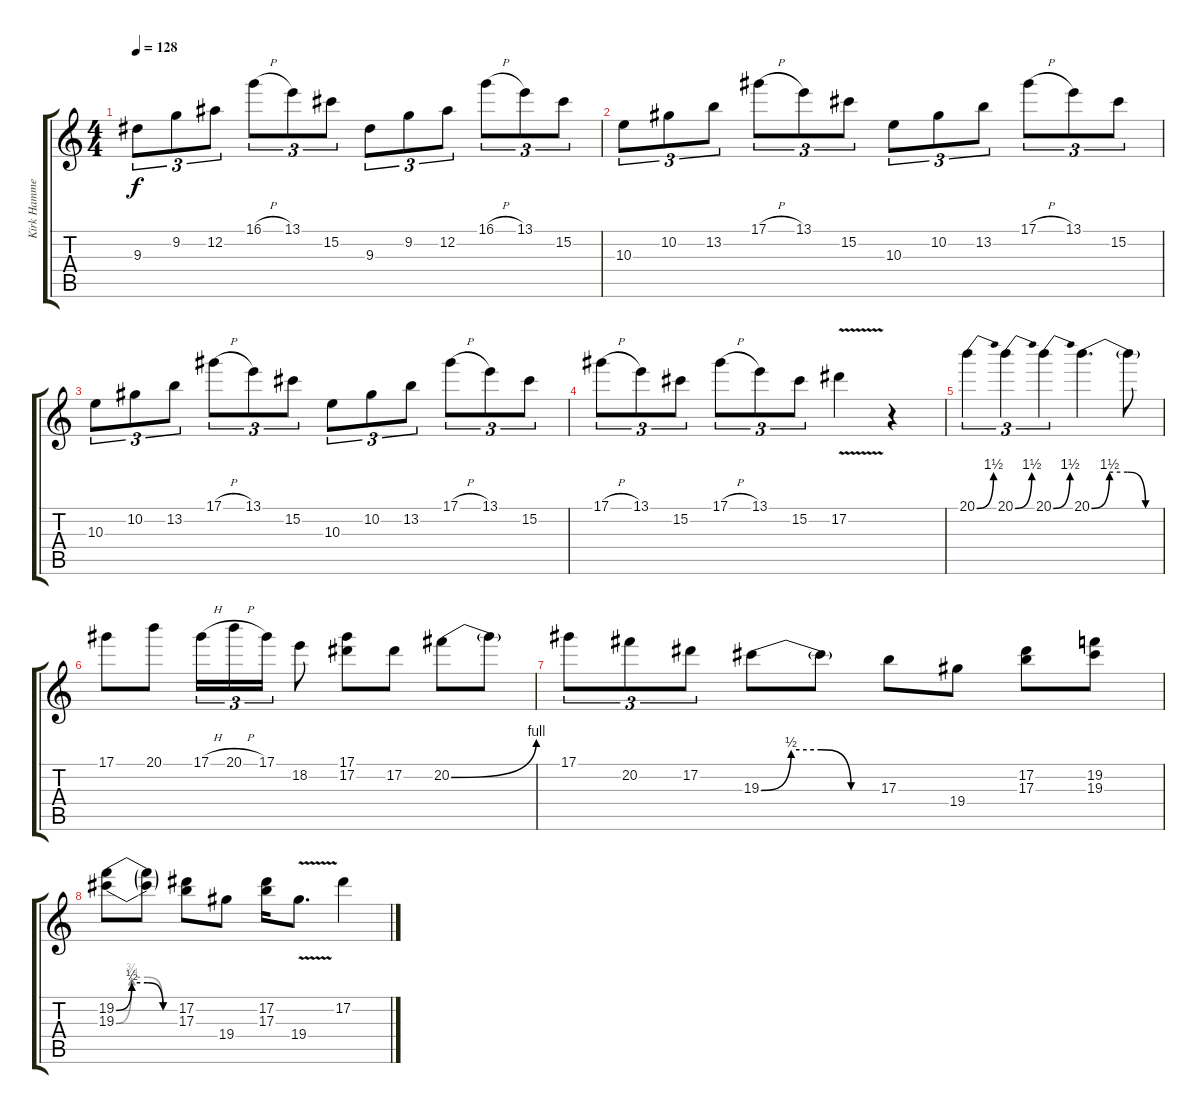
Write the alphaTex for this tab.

\track ("Kirk Hammett" "Kirk Hamme") {instrument electricguitarjazz}
\staff {score tabs}
\tuning (Eb4 Bb3 Gb3 Db3 Ab2 Eb2) {hide}
\ts (4 4)
\tempo 128
\clef g2
\ks c
9.3.8{tu (3 2) dy f} 9.2.8{tu (3 2)} 12.2.8{tu (3 2)} 16.1{h}.8{tu (3 2)} 13.1.8{tu (3 2)} 15.2.8{tu (3 2)} 9.3.8{tu (3 2)} 9.2.8{tu (3 2)} 12.2.8{tu (3 2)} 16.1{h}.8{tu (3 2)} 13.1.8{tu (3 2)} 15.2.8{tu (3 2)} |
10.3.8{tu (3 2)} 10.2.8{tu (3 2)} 13.2.8{tu (3 2)} 17.1{h}.8{tu (3 2)} 13.1.8{tu (3 2)} 15.2.8{tu (3 2)} 10.3.8{tu (3 2)} 10.2.8{tu (3 2)} 13.2.8{tu (3 2)} 17.1{h}.8{tu (3 2)} 13.1.8{tu (3 2)} 15.2.8{tu (3 2)} |
10.3.8{tu (3 2)} 10.2.8{tu (3 2)} 13.2.8{tu (3 2)} 17.1{h}.8{tu (3 2)} 13.1.8{tu (3 2)} 15.2.8{tu (3 2)} 10.3.8{tu (3 2)} 10.2.8{tu (3 2)} 13.2.8{tu (3 2)} 17.1{h}.8{tu (3 2)} 13.1.8{tu (3 2)} 15.2.8{tu (3 2)} |
17.1{h}.8{tu (3 2)} 13.1.8{tu (3 2)} 15.2.8{tu (3 2)} 17.1{h}.8{tu (3 2)} 13.1.8{tu (3 2)} 15.2.8{tu (3 2)} 17.2{v}.4 r.4 |
20.1{be (bend 0 0 60 6)}.4{tu (3 2)} 20.1{be (bend 0 0 60 6)}.4{tu (3 2)} 20.1{be (bend 0 0 60 6)}.4{tu (3 2)} 20.1{be (custom 0 0 15 6 30 6 45 0 60 0)}.4{d} 20.1{t}.8 |
17.1.8 20.1.8 17.1{h}.16{tu (3 2)} 20.1{h}.16{tu (3 2)} 17.1.16{tu (3 2)} 18.2.8 (17.1 17.2).8 17.2.8 20.2{be (bend 0 0 60 4)}.8 20.2{t}.8 |
17.1.8{tu (3 2)} 20.2.8{tu (3 2)} 17.2.8{tu (3 2)} 19.3{be (custom 0 0 15 2 30 2 45 0 60 0)}.8 19.3{t}.8 17.3.8 19.4.8 (17.2 17.3).8 (19.2 19.3).8 |
(19.2{be (custom 0 0 15 2 30 2 45 0 60 0)} 19.3{be (custom 0 0 15 3 30 3 45 0 60 0)}).8 (19.2{t} 19.3{t}).8 (17.2 17.3).8 19.4.8 (17.2 17.3).16 19.4{v}.8{d} 17.2.4
